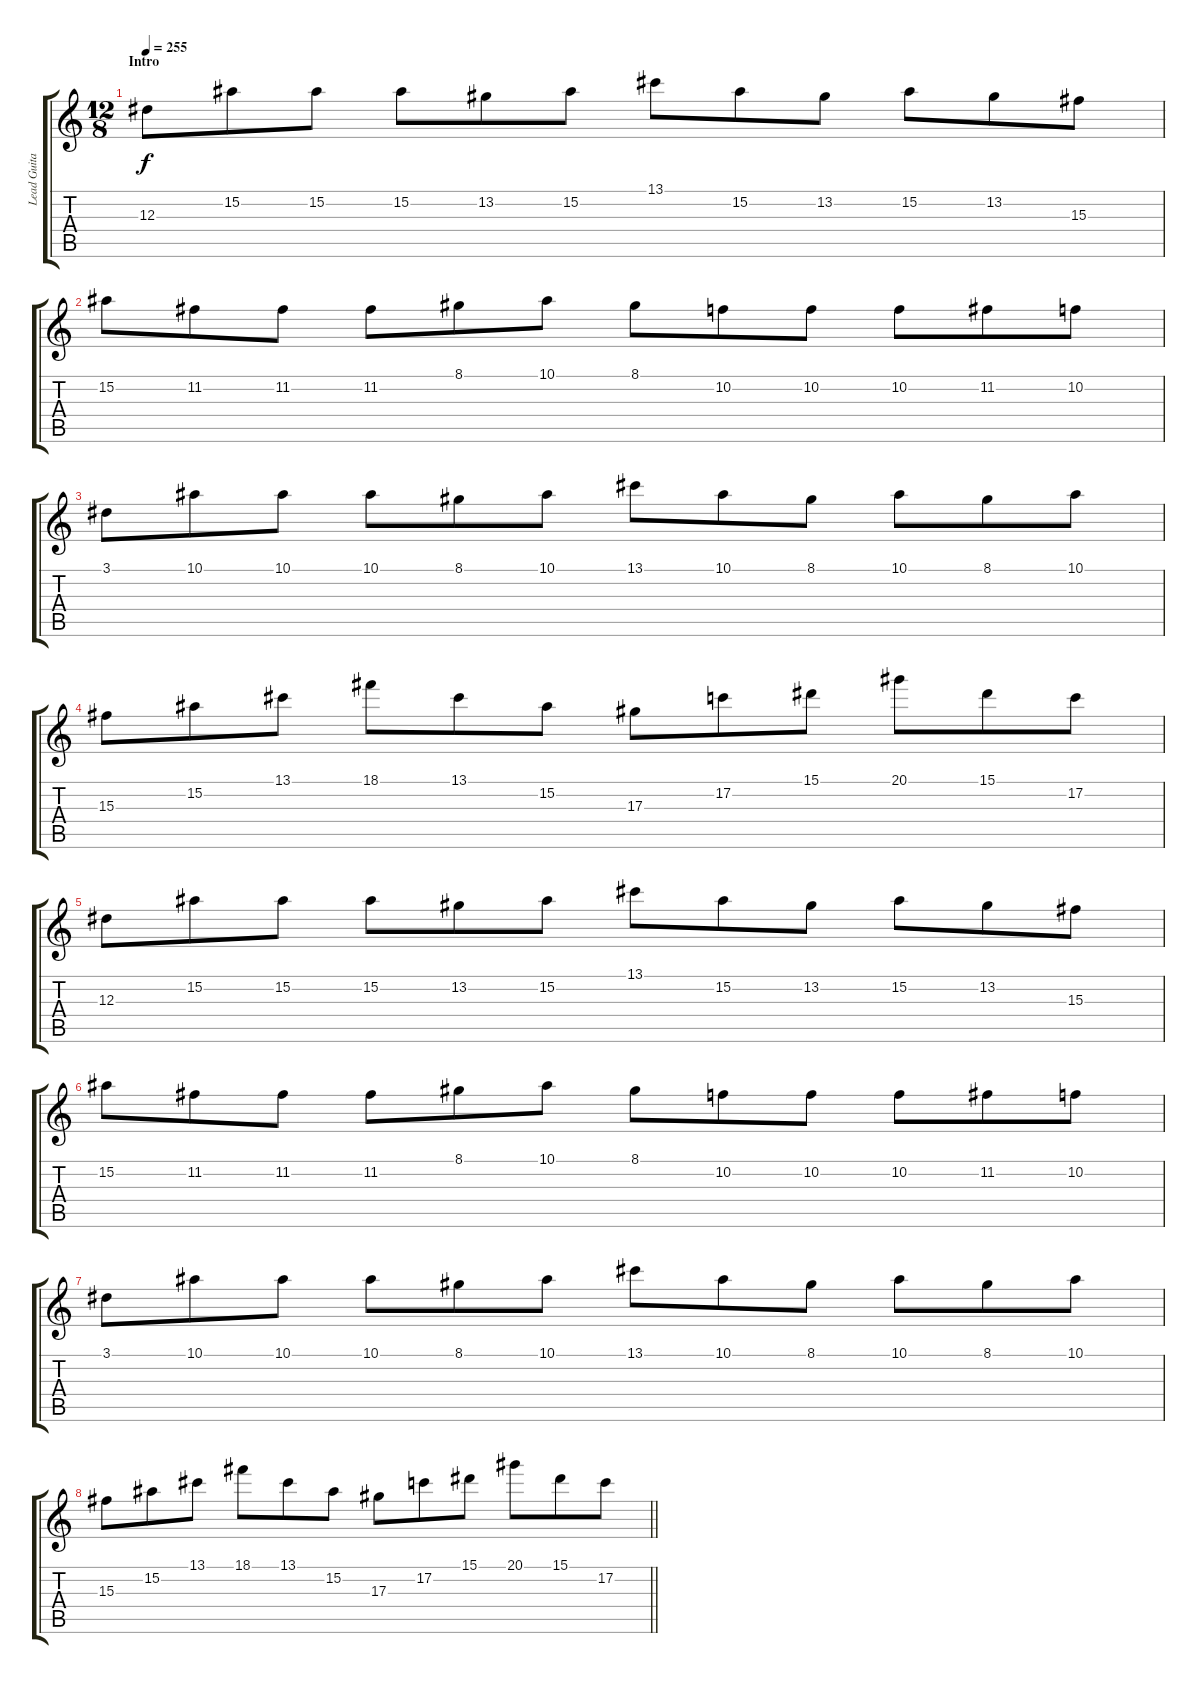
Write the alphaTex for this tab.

\track ("Lead Guitar" "Lead Guita") {instrument overdrivenguitar}
\staff {score tabs}
\tuning (C4 G3 Eb3 Bb2 F2 C2) {hide}
\ts (12 8)
\section ("" "Intro")
\tempo 255
\clef g2
\ks c
12.3.8{dy f instrument overdrivenguitar} 15.2.8 15.2.8 15.2.8 13.2.8 15.2.8 13.1.8 15.2.8 13.2.8 15.2.8 13.2.8 15.3.8 |
15.2.8 11.2.8 11.2.8 11.2.8 8.1.8 10.1.8 8.1.8 10.2.8 10.2.8 10.2.8 11.2.8 10.2.8 |
3.1.8 10.1.8 10.1.8 10.1.8 8.1.8 10.1.8 13.1.8 10.1.8 8.1.8 10.1.8 8.1.8 10.1.8 |
15.3.8 15.2.8 13.1.8 18.1.8 13.1.8 15.2.8 17.3.8 17.2.8 15.1.8 20.1.8 15.1.8 17.2.8 |
12.3.8 15.2.8 15.2.8 15.2.8 13.2.8 15.2.8 13.1.8 15.2.8 13.2.8 15.2.8 13.2.8 15.3.8 |
15.2.8 11.2.8 11.2.8 11.2.8 8.1.8 10.1.8 8.1.8 10.2.8 10.2.8 10.2.8 11.2.8 10.2.8 |
3.1.8 10.1.8 10.1.8 10.1.8 8.1.8 10.1.8 13.1.8 10.1.8 8.1.8 10.1.8 8.1.8 10.1.8 |
\barLineRight lightlight
15.3.8 15.2.8 13.1.8 18.1.8 13.1.8 15.2.8 17.3.8 17.2.8 15.1.8 20.1.8 15.1.8 17.2.8
